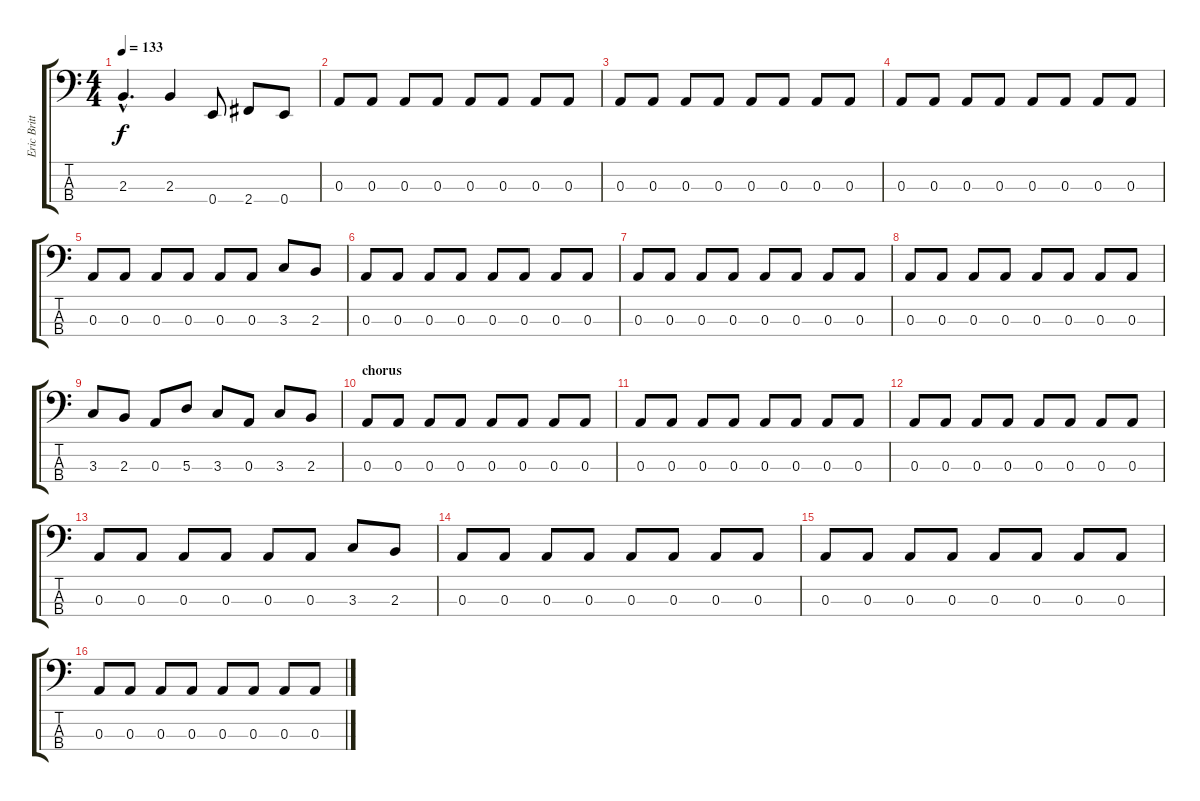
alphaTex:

\track ("Eric Brittingham" "Eric Britt") {instrument electricbasspick}
\staff {score tabs}
\tuning (G2 D2 A1 E1) {hide}
\ts (4 4)
\tempo 133
\clef f4
\ks c
2.3{hac}.4{d dy f} 2.3.4 0.4.8 2.4.8 0.4.8 |
0.3.8 0.3.8 0.3.8 0.3.8 0.3.8 0.3.8 0.3.8 0.3.8 |
0.3.8 0.3.8 0.3.8 0.3.8 0.3.8 0.3.8 0.3.8 0.3.8 |
0.3.8 0.3.8 0.3.8 0.3.8 0.3.8 0.3.8 0.3.8 0.3.8 |
0.3.8 0.3.8 0.3.8 0.3.8 0.3.8 0.3.8 3.3.8 2.3.8 |
0.3.8 0.3.8 0.3.8 0.3.8 0.3.8 0.3.8 0.3.8 0.3.8 |
0.3.8 0.3.8 0.3.8 0.3.8 0.3.8 0.3.8 0.3.8 0.3.8 |
0.3.8 0.3.8 0.3.8 0.3.8 0.3.8 0.3.8 0.3.8 0.3.8 |
3.3.8 2.3.8 0.3.8 5.3.8 3.3.8 0.3.8 3.3.8 2.3.8 |
\section ("" "chorus")
0.3.8 0.3.8 0.3.8 0.3.8 0.3.8 0.3.8 0.3.8 0.3.8 |
0.3.8 0.3.8 0.3.8 0.3.8 0.3.8 0.3.8 0.3.8 0.3.8 |
0.3.8 0.3.8 0.3.8 0.3.8 0.3.8 0.3.8 0.3.8 0.3.8 |
0.3.8 0.3.8 0.3.8 0.3.8 0.3.8 0.3.8 3.3.8 2.3.8 |
0.3.8 0.3.8 0.3.8 0.3.8 0.3.8 0.3.8 0.3.8 0.3.8 |
0.3.8 0.3.8 0.3.8 0.3.8 0.3.8 0.3.8 0.3.8 0.3.8 |
0.3.8 0.3.8 0.3.8 0.3.8 0.3.8 0.3.8 0.3.8 0.3.8
